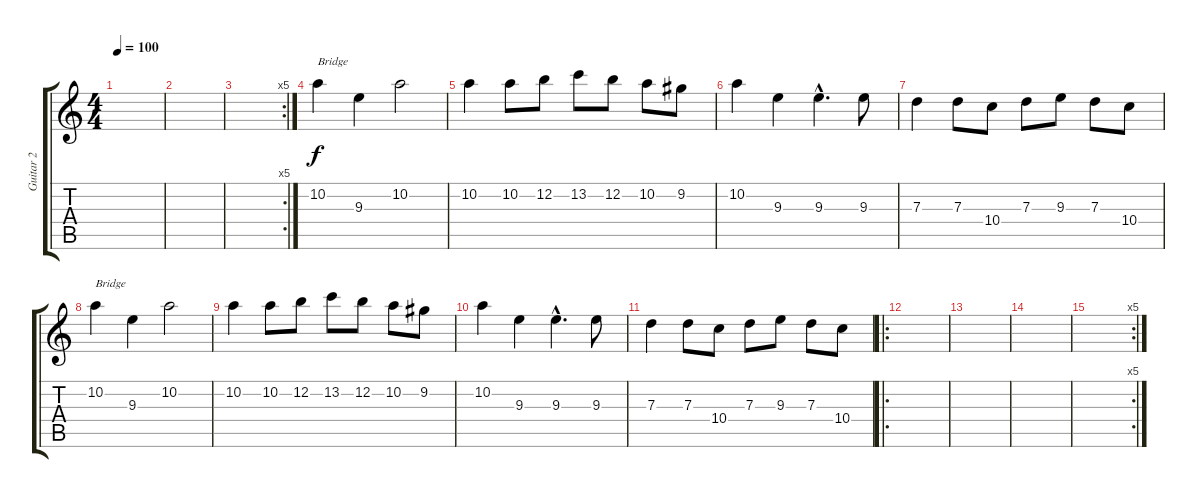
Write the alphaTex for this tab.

\track ("Guitar 2" "Guitar 2") {instrument acousticguitarsteel}
\staff {score tabs}
\tuning (E4 B3 G3 D3 A2 E2) {hide}
\ts (4 4)
\tempo 100
\clef g2
\ks c
|
|
\rc 5
|
10.2.4{txt "Bridge"} 9.3.4 10.2.2 |
10.2.4 10.2.8 12.2.8 13.2.8 12.2.8 10.2.8 9.2.8 |
10.2.4 9.3.4 9.3{hac}.4{d} 9.3.8 |
7.3.4 7.3.8 10.4.8 7.3.8 9.3.8 7.3.8 10.4.8 |
10.2.4{txt "Bridge"} 9.3.4 10.2.2 |
10.2.4 10.2.8 12.2.8 13.2.8 12.2.8 10.2.8 9.2.8 |
10.2.4 9.3.4 9.3{hac}.4{d} 9.3.8 |
7.3.4 7.3.8 10.4.8 7.3.8 9.3.8 7.3.8 10.4.8 |
\ro
|
|
|
\rc 5
